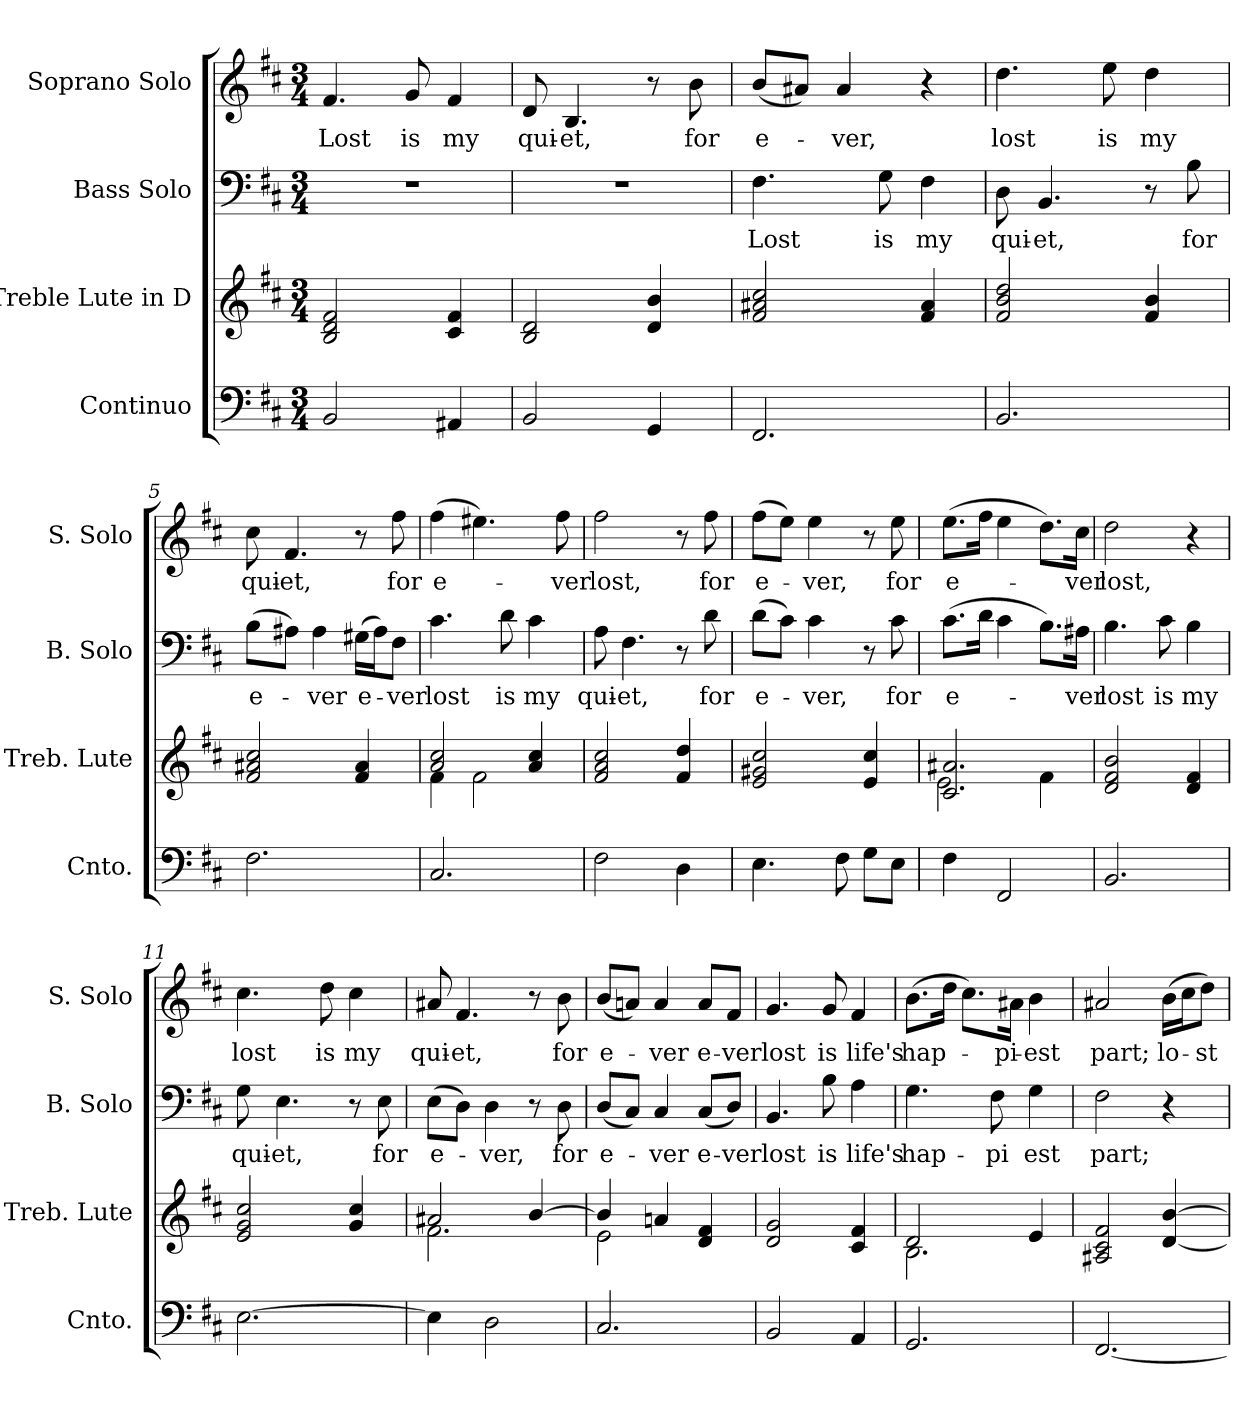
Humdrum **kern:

**kern	**kern	**kern	**text	**kern	**text
*part4	*part3	*part2	*part2	*part1	*part1
*staff4	*staff3	*staff2	*staff2	*staff1	*staff1
*I"Continuo	*I"Treble Lute in D	*I"Bass Solo	*	*I"Soprano Solo	*
*I'Cnto.	*I'Treb. Lute	*I'B. Solo	*	*I'S. Solo	*
*clefF4	*clefG2	*clefF4	*	*clefG2	*
*k[f#c#]	*k[f#c#]	*k[f#c#]	*	*k[f#c#]	*
*M3/4	*M3/4	*M3/4	*	*M3/4	*
=1	=1	=1	=1	=1	=1
2BB/	2B/ 2d/ 2f#/	2.r	.	4.f#/	Lost
.	.	.	.	8g/	is
4AA#X/	4c#/ 4f#/	.	.	4f#/	my
=2	=2	=2	=2	=2	=2
2BB/	2B/ 2d/	2.r	.	8d/	qui-
.	.	.	.	4.B/	-et,
4GG/	4d/ 4b/	.	.	8r	.
.	.	.	.	8b\	for
=3	=3	=3	=3	=3	=3
2.FF#/	2f#/ 2a#X/ 2cc#/	4.F#\	Lost	(8b/L	e-
.	.	.	.	8a#X/J)	.
.	.	.	.	4a#/	-ver,
.	.	8G\	is	.	.
.	4f#/ 4a#/	4F#\	my	4r	.
=4	=4	=4	=4	=4	=4
2.BB/	2f#/ 2b/ 2dd/	8D\	qui-	4.dd\	lost
.	.	4.BB/	-et,	.	.
.	.	.	.	8ee\	is
.	4f#/ 4b/	8r	.	4dd\	my
.	.	8B\	for	.	.
!!LO:LB:g=z
=5	=5	=5	=5	=5	=5
2.F#\	2f#/ 2a#X/ 2cc#/	(8B\L	e-	8cc#\	qui-
.	.	8A#X\J)	.	4.f#/	-et,
.	.	4A#\	-ver	.	.
.	4f#/ 4a#/	(16G#X\LL	e-	8r	.
.	.	16A#\J)	.	.	.
.	.	8F#\J	-ver	8ff#\	for
=6	=6	=6	=6	=6	=6
*	*^	*	*	*	*
2.C#/	2a/ 2cc#/	4f#\	4.c#\	lost	(4ff#\	e-
.	.	2f#\	.	.	4.ee#X\)	.
.	.	.	8d\	is	.	.
.	4a/ 4cc#/	.	4c#\	my	.	.
.	.	.	.	.	8ff#\	-ver
*	*v	*v	*	*	*	*
=7	=7	=7	=7	=7	=7
2F#\	2f#/ 2a/ 2cc#/	8A\	qui-	2ff#\	lost,
.	.	4.F#\	-et,	.	.
4D\	4f#/ 4dd/	8r	.	8r	.
.	.	8d\	for	8ff#\	for
=8	=8	=8	=8	=8	=8
4.E\	2e/ 2g#X/ 2cc#/	(8d\L	e-	(8ff#\L	e-
.	.	8c#\J)	.	8ee\J)	.
.	.	4c#\	-ver,	4ee\	-ver,
8F#\	.	.	.	.	.
8G\L	4e/ 4cc#/	8r	.	8r	.
8E\J	.	8c#\	for	8ee\	for
!!LO:LB:g=z
=9	=9	=9	=9	=9	=9
*	*^	*	*	*	*
4F#\	2.c#/ 2.a#X/	2e\	(8.c#\L	e-	(8.ee\L	e-
.	.	.	16d\Jk	.	16ff#\Jk	.
2FF#/	.	.	4c#\	.	4ee\	.
.	.	4f#\	8.B\L)	.	8.dd\L)	.
.	.	.	16A#X\Jk	-ver	16cc#\Jk	-ver
*	*v	*v	*	*	*	*
=10	=10	=10	=10	=10	=10
2.BB/	2d/ 2f#/ 2b/	4.B\	lost	2dd\	lost,
.	.	8c#\	is	.	.
.	4d/ 4f#/	4B\	my	4r	.
=11	=11	=11	=11	=11	=11
[2.E\	2e/ 2g/ 2cc#/	8G\	qui-	4.cc#\	lost
.	.	4.E\	-et,	.	.
.	.	.	.	8dd\	is
.	4g/ 4cc#/	8r	.	4cc#\	my
.	.	8E\	for	.	.
=12	=12	=12	=12	=12	=12
*	*^	*	*	*	*
4E\]	2a#X/	2.f#\	(8E\L	e-	8a#X/	qui-
.	.	.	8D\J)	.	4.f#/	-et,
2D\	.	.	4D\	-ver,	.	.
.	[4b/	.	8r	.	8r	.
.	.	.	8D\	for	8b\	for
!!LO:PB:g=z
=13	=13	=13	=13	=13	=13	=13
2.C#/	4b/]	2e\	(8D/L	e-	(8b/L	e-
.	.	.	8C#/J)	.	8an/J)	.
.	4an/	.	4C#/	-ver	4a/	-ver
.	4d/ 4f#/	4ryy	(8C#/L	e-	8a/L	e-
.	.	.	8D/J)	-ver	8f#/J	-ver
*	*v	*v	*	*	*	*
=14	=14	=14	=14	=14	=14
2BB/	2d/ 2g/	4.BB/	lost	4.g/	lost
.	.	8B\	is	8g/	is
4AA/	4c#/ 4f#/	4A\	life's	4f#/	life's
=15	=15	=15	=15	=15	=15
*	*^	*	*	*	*
2.GG/	2d/	2.B\	4.G\	hap-	(8.b\L	hap-
.	.	.	.	.	16dd\Jk	.
.	.	.	.	.	8.cc#\L)	.
.	.	.	8F#\	-pi	.	.
.	.	.	.	.	16a#X\Jk	-pi-
.	4e/	.	4G\	est	4b\	-est
*	*v	*v	*	*	*	*
=16	=16	=16	=16	=16	=16
[2.FF#/	2A#X/ 2c#/ 2f#/	2F#\	part;	2a#X/	part;
.	[4d/ [4b/	4r	.	(16b\LL	lo-
.	.	.	.	16cc#\J	.
.	.	.	.	8dd\J)	-st
=	=	=	=	=	=
*-	*-	*-	*-	*-	*-
